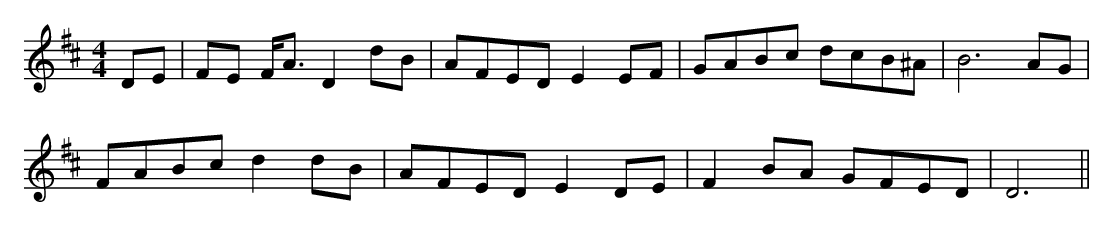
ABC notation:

X:1
M:4/4
K:D
DE|FE F<A D2 dB|AFED E2 EF|GABc dcB^A|B6 AG|
FABc d2 dB|AFED E2 DE|F2 BA GFED|D6||
